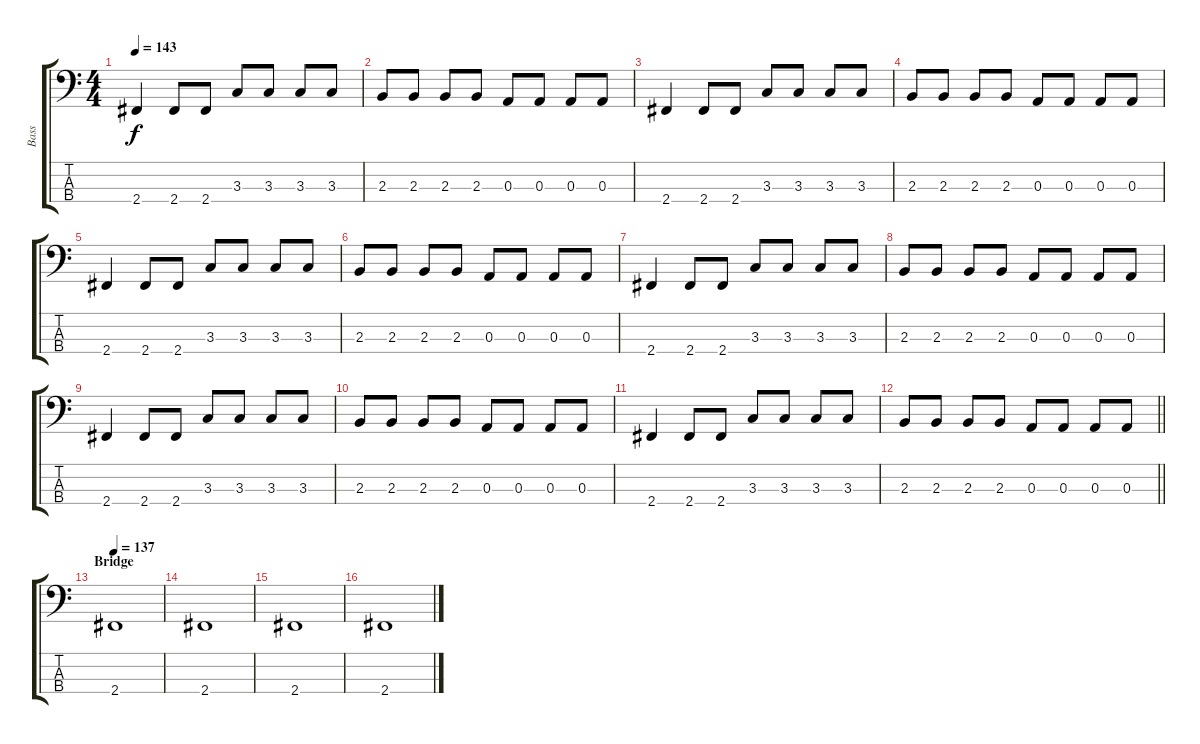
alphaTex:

\track ("Bass" "Bass") {instrument electricbasspick}
\staff {score tabs}
\tuning (G2 D2 A1 E1) {hide}
\ts (4 4)
\tempo 143
\clef f4
\ks c
2.4.4{dy f} 2.4.8 2.4.8 3.3.8 3.3.8 3.3.8 3.3.8 |
2.3.8 2.3.8 2.3.8 2.3.8 0.3.8 0.3.8 0.3.8 0.3.8 |
2.4.4 2.4.8 2.4.8 3.3.8 3.3.8 3.3.8 3.3.8 |
2.3.8 2.3.8 2.3.8 2.3.8 0.3.8 0.3.8 0.3.8 0.3.8 |
2.4.4 2.4.8 2.4.8 3.3.8 3.3.8 3.3.8 3.3.8 |
2.3.8 2.3.8 2.3.8 2.3.8 0.3.8 0.3.8 0.3.8 0.3.8 |
2.4.4 2.4.8 2.4.8 3.3.8 3.3.8 3.3.8 3.3.8 |
2.3.8 2.3.8 2.3.8 2.3.8 0.3.8 0.3.8 0.3.8 0.3.8 |
2.4.4 2.4.8 2.4.8 3.3.8 3.3.8 3.3.8 3.3.8 |
2.3.8 2.3.8 2.3.8 2.3.8 0.3.8 0.3.8 0.3.8 0.3.8 |
2.4.4 2.4.8 2.4.8 3.3.8 3.3.8 3.3.8 3.3.8 |
\barLineRight lightlight
2.3.8 2.3.8 2.3.8 2.3.8 0.3.8 0.3.8 0.3.8 0.3.8 |
\section ("" "Bridge")
\tempo 137
2.4.1 |
2.4.1 |
2.4.1 |
2.4.1
